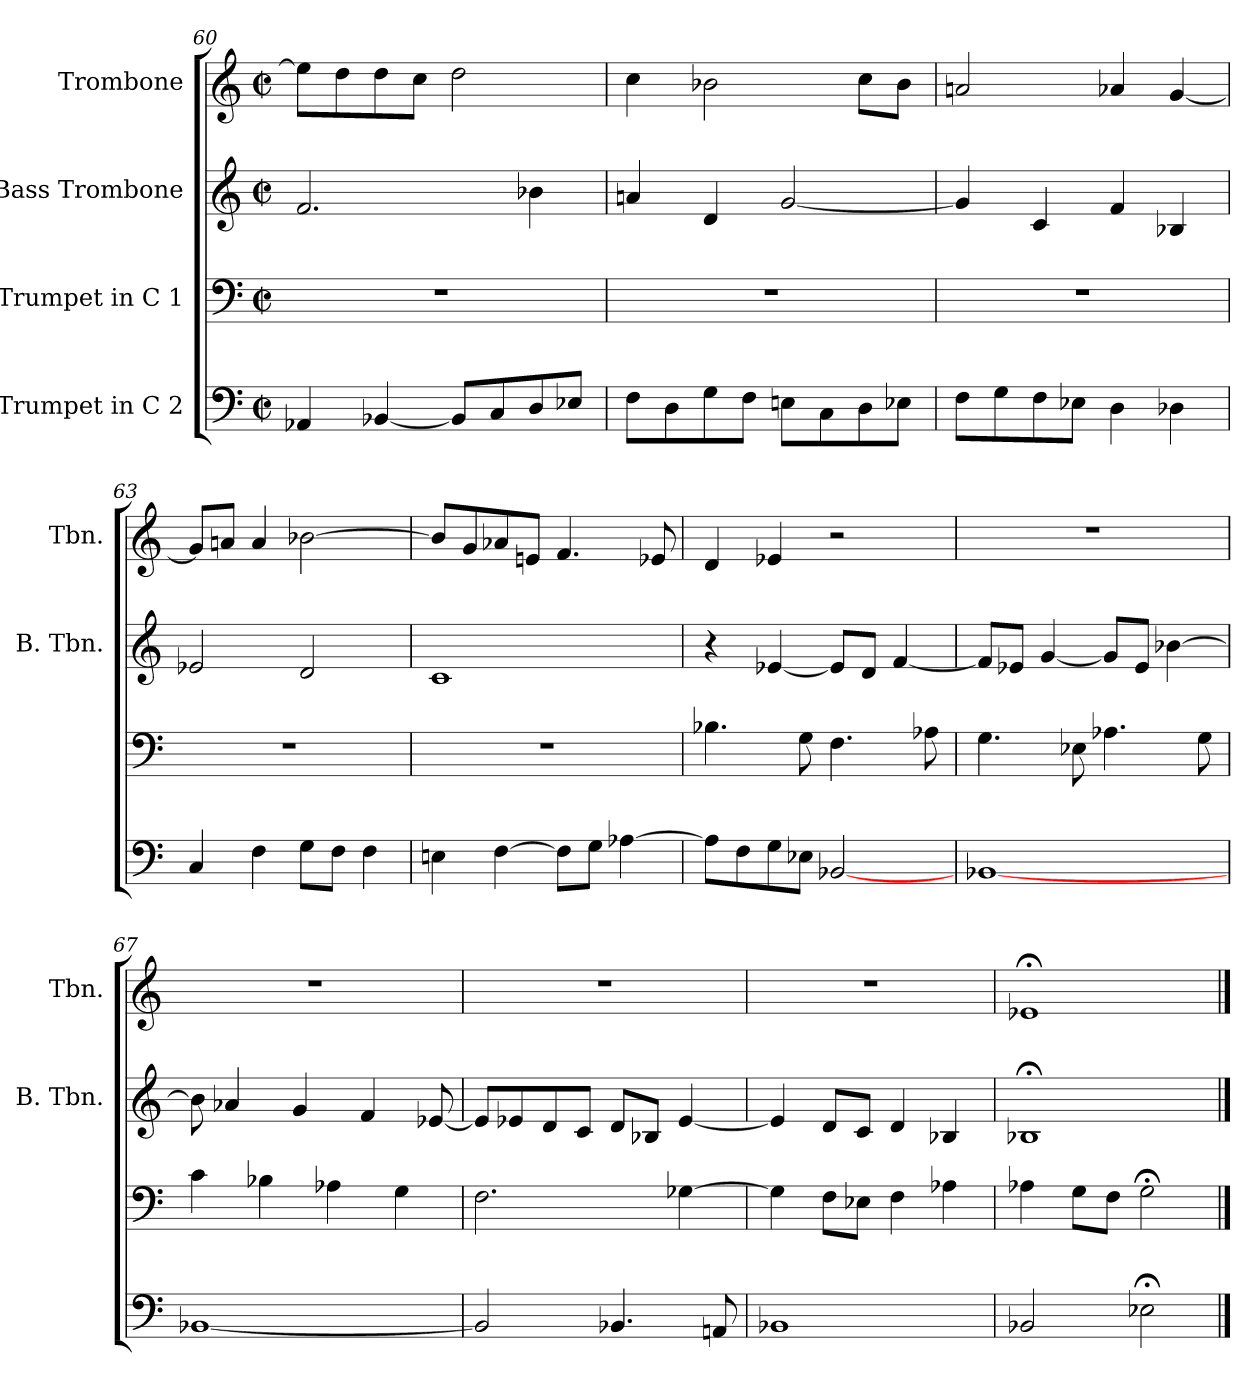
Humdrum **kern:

**kern	**kern	**kern	**kern
*part4	*part3	*part2	*part1
*staff4	*staff3	*staff2	*staff1
*I"Trumpet in C 2	*I"Trumpet in C 1	*I"Bass Trombone	*I"Trombone
*	*	*I'B. Tbn.	*I'Tbn.
*clefF4	*clefF4	*clefG2	*clefG2
*M2/2	*M2/2	*M2/2	*M2/2
*met(c|)	*met(c|)	*met(c|)	*met(c|)
=60	=60	=60	=60
4AA-/	1r	2.f/	8ee-\L]
.	.	.	8dd\
[4BB-/	.	.	8dd\
.	.	.	8cc\J
8BB-/L]	.	.	2dd\
8C/	.	.	.
8D/	.	4b-\	.
8E-/J	.	.	.
!!LO:LB:g=z
=61	=61	=61	=61
8F\L	1r	4an/	4cc\
8D\	.	.	.
8G\	.	4d/	2b-\
8F\J	.	.	.
8En\L	.	[2g/	.
8C\	.	.	.
8D\	.	.	8cc\L
8E-\J	.	.	8b-\J
=62	=62	=62	=62
8F\L	1r	4g/]	2an/
8G\	.	.	.
8F\	.	4c/	.
8E-\J	.	.	.
4D\	.	4f/	4a-/
4D-\	.	4B-/	[4g/
=63	=63	=63	=63
4C/	1r	2e-/	8g/L]
.	.	.	8an/J
4F\	.	.	4a/
8G\L	.	2d/	[2b-\
8F\J	.	.	.
4F\	.	.	.
=64	=64	=64	=64
4En\	1r	1c	8b-/L]
.	.	.	8g/
[4F\	.	.	8a-/
.	.	.	8en/J
8F\L]	.	.	4.f/
8G\J	.	.	.
[4A-\	.	.	.
.	.	.	8e-/
=65	=65	=65	=65
8A-\L]	4.B-\	4r	4d/
8F\	.	.	.
8G\	.	[4e-/	4e-/
8E-\J	8G\	.	.
[2BB-/	4.F\	8e-/L]	2r
.	.	8d/J	.
.	.	[4f/	.
.	8A-\	.	.
!!LO:LB:g=z
=66	=66	=66	=66
[1BB-	4.G\	8f/L]	1r
.	.	8e-/J	.
.	.	[4g/	.
.	8E-\	.	.
.	4.A-\	8g/L]	.
.	.	8e-/J	.
.	.	[4b-\	.
.	8G\	.	.
=67	=67	=67	=67
[1BB-	4c\	8b-\]	1r
.	.	4a-/	.
.	4B-\	.	.
.	.	4g/	.
.	4A-\	.	.
.	.	4f/	.
.	4G\	.	.
.	.	[8e-/	.
=68	=68	=68	=68
2BB-/]	2.F\	8e-/L]	1r
.	.	8e-/	.
.	.	8d/	.
.	.	8c/J	.
4.BB-/	.	8d/L	.
.	.	8B-/J	.
.	[4G-\	[4e-/	.
8AAn/	.	.	.
=69	=69	=69	=69
1BB-	4G-\]	4e-/]	1r
.	8F\L	8d/L	.
.	8E-\J	8c/J	.
.	4F\	4d/	.
.	4A-\	4B-/	.
=70	=70	=70	=70
2BB-/	4A-\	1B-;<	1e-;<
.	8G\L	.	.
.	8F\J	.	.
2E-;<\	2G;<\	.	.
==	==	==	==
*-	*-	*-	*-
